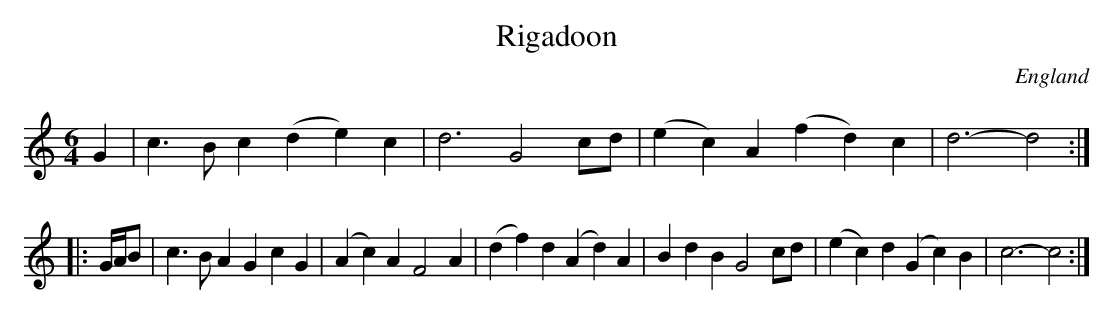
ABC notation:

X:1
T:Rigadoon
L:1/4
M:6/4
O:England
K:C
G | \
c>Bc (de)c | d3 G2 c/d/ | (ec) A (fd)c | d3-d2 ::
G/4A/4B/ | \
c>BA GcG     | (Ac)A  F2A  | (df)d (Ad)A |\
BdB  G2 c/d/ | (ec)d (Gc)B | c3-c2      :|
